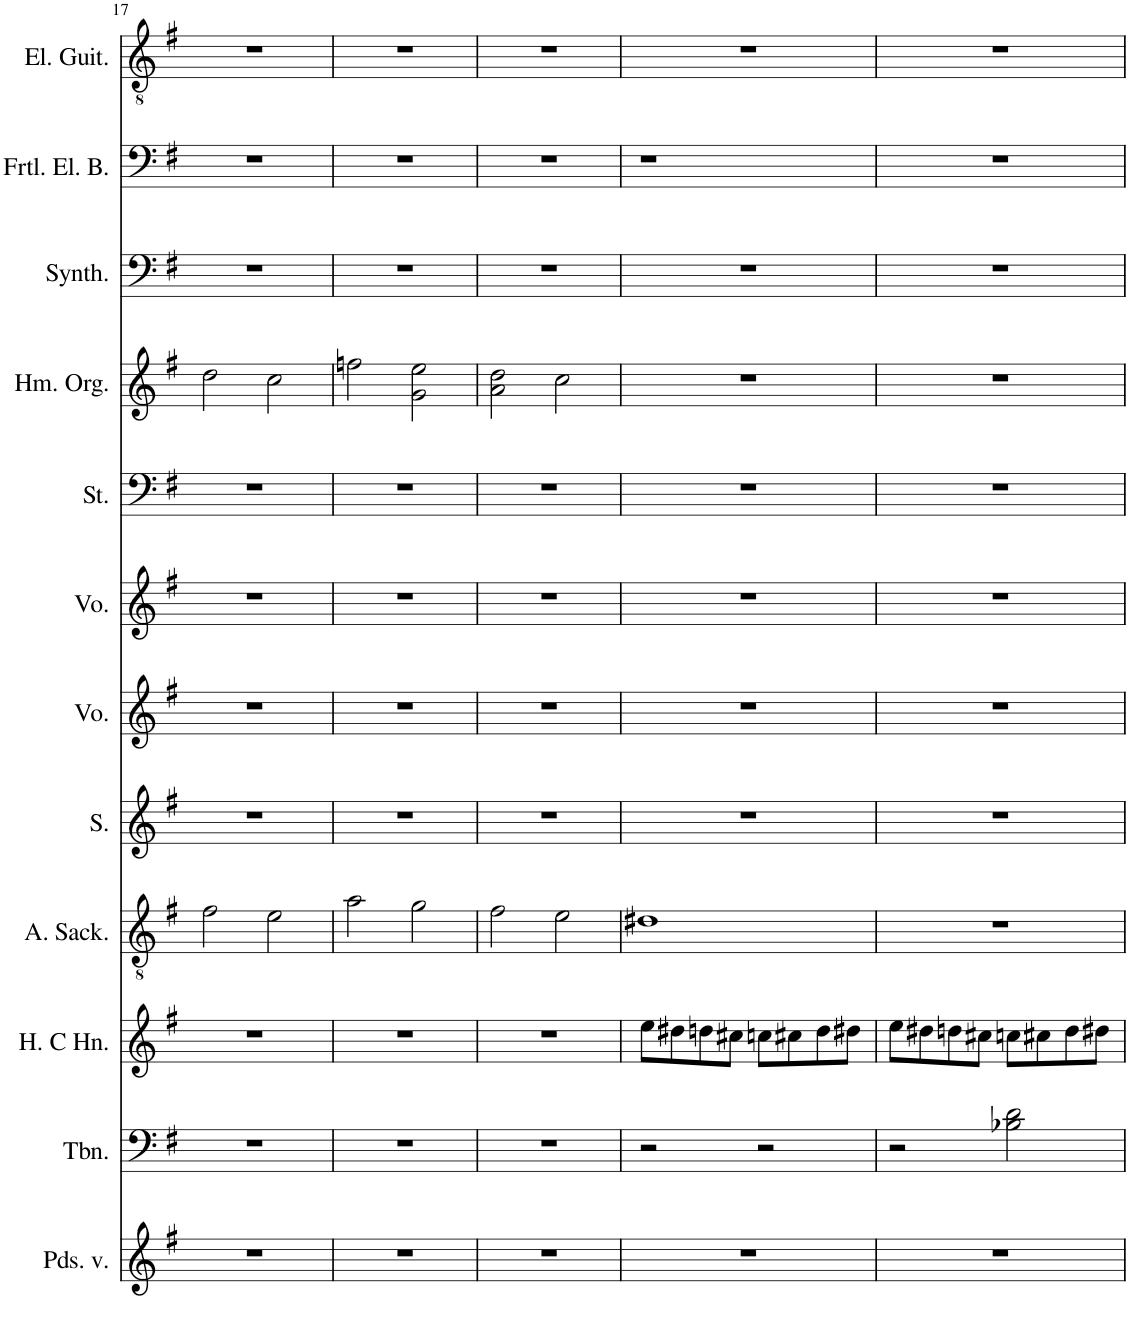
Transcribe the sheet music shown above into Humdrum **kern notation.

**kern	**kern	**kern	**kern	**kern	**kern	**kern	**kern	**kern	**kern	**kern	**kern
*part12	*part11	*part10	*part9	*part8	*part7	*part6	*part5	*part4	*part3	*part2	*part1
*staff12	*staff11	*staff10	*staff9	*staff8	*staff7	*staff6	*staff5	*staff4	*staff3	*staff2	*staff1
*I"Pardessus de viole, Violin	*I"Trombone, Brass	*I"High C Horn, Brass	*I"Alto Sackbut, Brass	*I"Soprano, Choirs	*I"Voice, Choirs	*I"Voice, Choirs	*I"Strings, Strings	*I"Hammond Organ, Organ	*I"String Synthesizer, Bass 2	*I"Fretless Electric Bass, Bass	*I"Electric Guitar, Guitar2
*I'Pds. v.	*I'Tbn.	*I'H. C Hn.	*I'A. Sack.	*I'S.	*I'Vo.	*I'Vo.	*I'St.	*I'Hm. Org.	*I'Synth.	*I'Frtl. El. B.	*I'El. Guit.
!!LO:PB:g=z
*clefG2	*clefF4	*clefG2	*clefGv2	*clefG2	*clefG2	*clefG2	*clefF4	*clefG2	*clefF4	*clefF4	*clefGv2
*	*	*Trd7c12	*	*	*	*	*	*	*	*Trd7c12	*
*k[f#]	*k[f#]	*k[f#]	*k[f#]	*k[f#]	*k[f#]	*k[f#]	*k[f#]	*k[f#]	*k[f#]	*k[f#]	*k[f#]
*M4/4	*M4/4	*M4/4	*M4/4	*M4/4	*M4/4	*M4/4	*M4/4	*M4/4	*M4/4	*M4/4	*M4/4
=17	=17	=17	=17	=17	=17	=17	=17	=17	=17	=17	=17
1r	1r	1r	2f#\	1r	1r	1r	1r	2dd\	1r	1r	1r
.	.	.	2e\	.	.	.	.	2cc\	.	.	.
=18	=18	=18	=18	=18	=18	=18	=18	=18	=18	=18	=18
1r	1r	1r	2a\	1r	1r	1r	1r	2ffn\	1r	1r	1r
.	.	.	2g\	.	.	.	.	2g\ 2ee\	.	.	.
=19	=19	=19	=19	=19	=19	=19	=19	=19	=19	=19	=19
1r	1r	1r	2f#\	1r	1r	1r	1r	2a\ 2dd\	1r	1r	1r
.	.	.	2e\	.	.	.	.	2cc\	.	.	.
=20	=20	=20	=20	=20	=20	=20	=20	=20	=20	=20	=20
1r	2r	8ee\L	1d#X	1r	1r	1r	1r	1r	1r	1r	1r
.	.	8dd#X\	.	.	.	.	.	.	.	.	.
.	.	8ddn\	.	.	.	.	.	.	.	.	.
.	.	8cc#X\J	.	.	.	.	.	.	.	.	.
.	2r	8ccn\L	.	.	.	.	.	.	.	.	.
.	.	8cc#X\	.	.	.	.	.	.	.	.	.
.	.	8dd\	.	.	.	.	.	.	.	.	.
.	.	8dd#X\J	.	.	.	.	.	.	.	.	.
=21	=21	=21	=21	=21	=21	=21	=21	=21	=21	=21	=21
1r	2r	8ee\L	1r	1r	1r	1r	1r	1r	1r	1r	1r
.	.	8dd#X\	.	.	.	.	.	.	.	.	.
.	.	8ddn\	.	.	.	.	.	.	.	.	.
.	.	8cc#X\J	.	.	.	.	.	.	.	.	.
.	2B-X\ 2d\	8ccn\L	.	.	.	.	.	.	.	.	.
.	.	8cc#X\	.	.	.	.	.	.	.	.	.
.	.	8dd\	.	.	.	.	.	.	.	.	.
.	.	8dd#X\J	.	.	.	.	.	.	.	.	.
=	=	=	=	=	=	=	=	=	=	=	=
*-	*-	*-	*-	*-	*-	*-	*-	*-	*-	*-	*-
